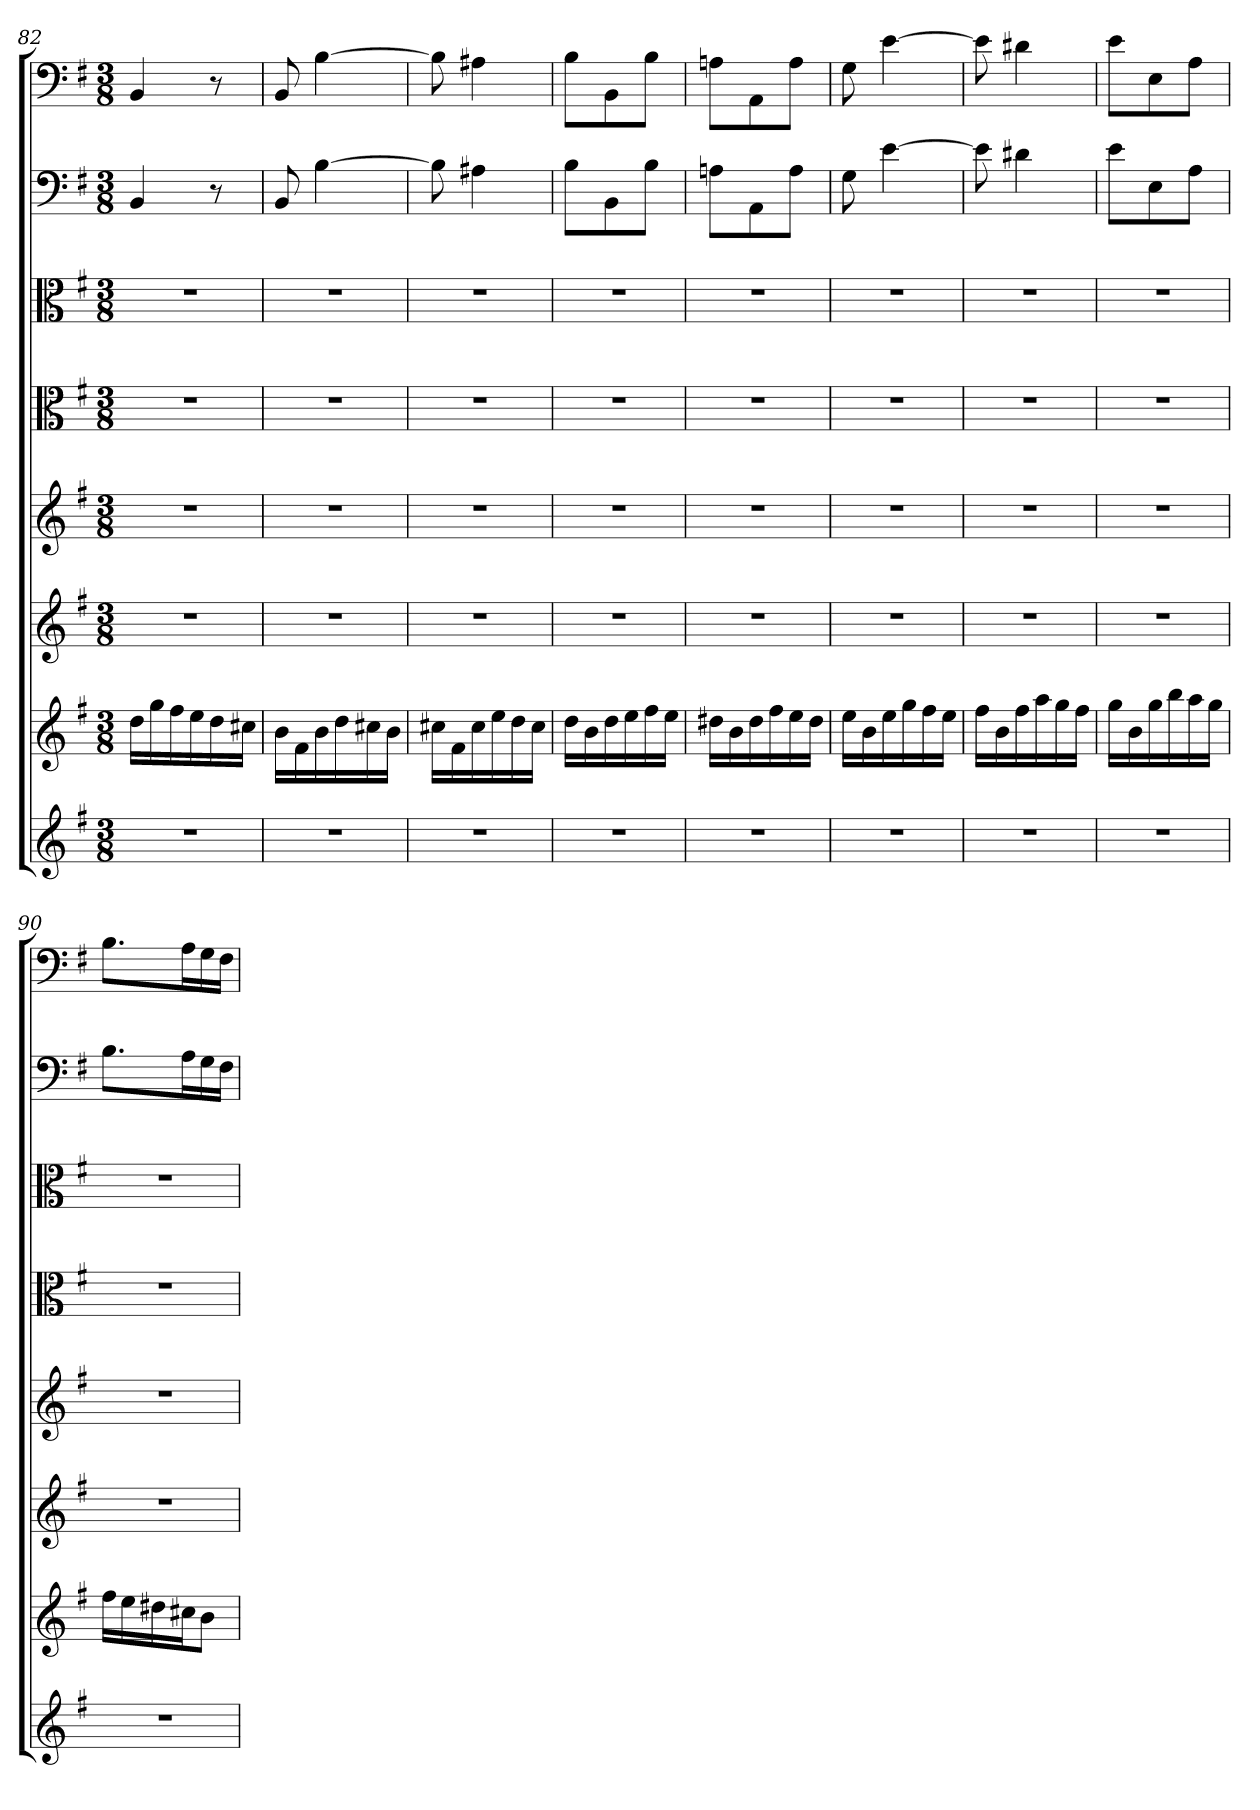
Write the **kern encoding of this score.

**kern	**kern	**kern	**kern	**kern	**kern	**kern	**kern
*part8	*part7	*part6	*part5	*part4	*part3	*part2	*part1
*staff8	*staff7	*staff6	*staff5	*staff4	*staff3	*staff2	*staff1
*clefG2	*clefG2	*clefG2	*clefG2	*clefC3	*clefC3	*clefF4	*clefF4
*k[f#]	*k[f#]	*k[f#]	*k[f#]	*k[f#]	*k[f#]	*k[f#]	*k[f#]
*e:	*e:	*e:	*e:	*e:	*e:	*e:	*e:
*M3/8	*M3/8	*M3/8	*M3/8	*M3/8	*M3/8	*M3/8	*M3/8
=82	=82	=82	=82	=82	=82	=82	=82
4.r	16dd\LL	4.r	4.r	4.r	4.r	4BB/	4BB/
.	16gg\	.	.	.	.	.	.
.	16ff#\	.	.	.	.	.	.
.	16ee\	.	.	.	.	.	.
.	16dd\	.	.	.	.	8r	8r
.	16cc#X\JJ	.	.	.	.	.	.
=83	=83	=83	=83	=83	=83	=83	=83
4.r	16b\LL	4.r	4.r	4.r	4.r	8BB/	8BB/
.	16f#\	.	.	.	.	.	.
.	16b\	.	.	.	.	[4B\	[4B\
.	16dd\	.	.	.	.	.	.
.	16cc#X\	.	.	.	.	.	.
.	16b\JJ	.	.	.	.	.	.
=84	=84	=84	=84	=84	=84	=84	=84
4.r	16cc#X\LL	4.r	4.r	4.r	4.r	8B\]	8B\]
.	16f#\	.	.	.	.	.	.
.	16cc#\	.	.	.	.	4A#X\	4A#X\
.	16ee\	.	.	.	.	.	.
.	16dd\	.	.	.	.	.	.
.	16cc#\JJ	.	.	.	.	.	.
=85	=85	=85	=85	=85	=85	=85	=85
4.r	16dd\LL	4.r	4.r	4.r	4.r	8B\L	8B\L
.	16b\	.	.	.	.	.	.
.	16dd\	.	.	.	.	8BB\	8BB\
.	16ee\	.	.	.	.	.	.
.	16ff#\	.	.	.	.	8B\J	8B\J
.	16ee\JJ	.	.	.	.	.	.
=86	=86	=86	=86	=86	=86	=86	=86
4.r	16dd#X\LL	4.r	4.r	4.r	4.r	8An\L	8An\L
.	16b\	.	.	.	.	.	.
.	16dd#\	.	.	.	.	8AA\	8AA\
.	16ff#\	.	.	.	.	.	.
.	16ee\	.	.	.	.	8A\J	8A\J
.	16dd#\JJ	.	.	.	.	.	.
=87	=87	=87	=87	=87	=87	=87	=87
4.r	16ee\LL	4.r	4.r	4.r	4.r	8G\	8G\
.	16b\	.	.	.	.	.	.
.	16ee\	.	.	.	.	[4e\	[4e\
.	16gg\	.	.	.	.	.	.
.	16ff#\	.	.	.	.	.	.
.	16ee\JJ	.	.	.	.	.	.
=88	=88	=88	=88	=88	=88	=88	=88
4.r	16ff#\LL	4.r	4.r	4.r	4.r	8e\]	8e\]
.	16b\	.	.	.	.	.	.
.	16ff#\	.	.	.	.	4d#X\	4d#X\
.	16aa\	.	.	.	.	.	.
.	16gg\	.	.	.	.	.	.
.	16ff#\JJ	.	.	.	.	.	.
=89	=89	=89	=89	=89	=89	=89	=89
4.r	16gg\LL	4.r	4.r	4.r	4.r	8e\L	8e\L
.	16b\	.	.	.	.	.	.
.	16gg\	.	.	.	.	8E\	8E\
.	16bb\	.	.	.	.	.	.
.	16aa\	.	.	.	.	8A\J	8A\J
.	16gg\JJ	.	.	.	.	.	.
=90	=90	=90	=90	=90	=90	=90	=90
4.r	16ff#\LL	4.r	4.r	4.r	4.r	8.B\L	8.B\L
.	16ee\	.	.	.	.	.	.
.	16dd#X\	.	.	.	.	.	.
.	16cc#X\J	.	.	.	.	16A\L	16A\L
.	8b\J	.	.	.	.	16G\	16G\
.	.	.	.	.	.	16F#\JJ	16F#\JJ
=	=	=	=	=	=	=	=
*-	*-	*-	*-	*-	*-	*-	*-
